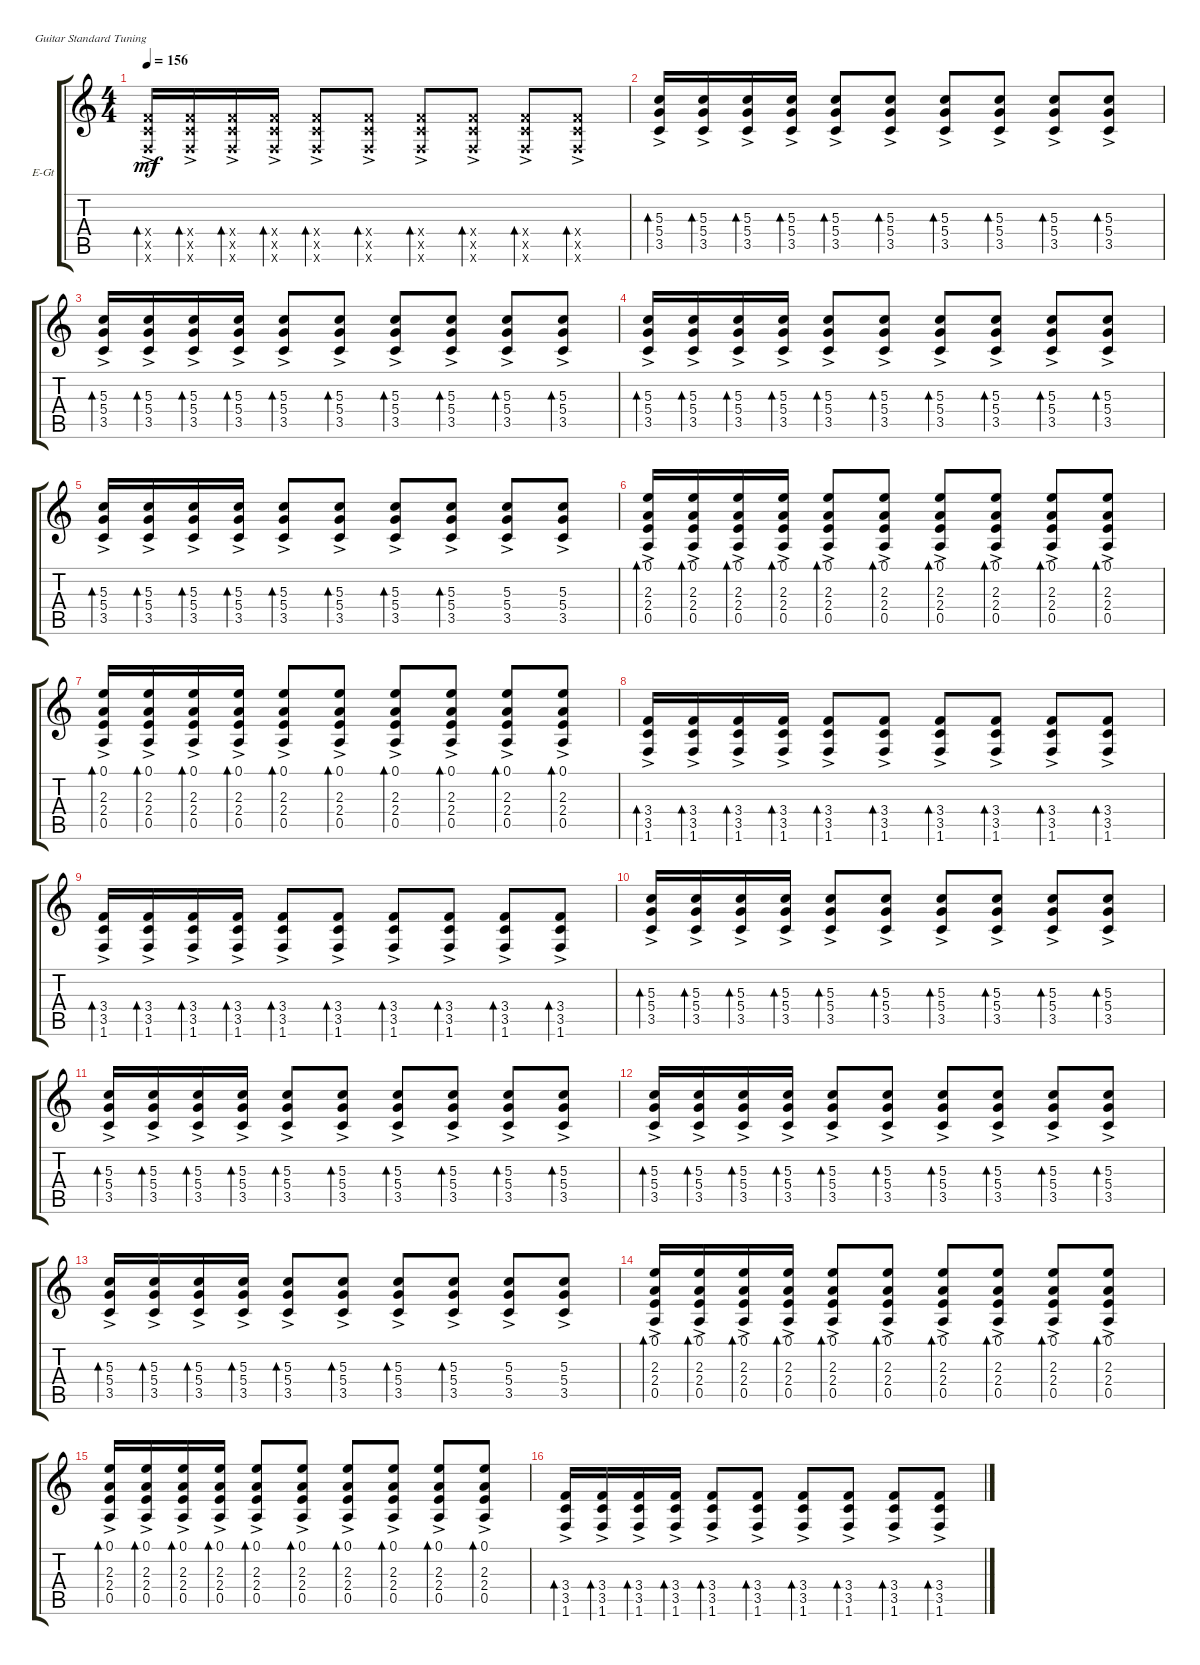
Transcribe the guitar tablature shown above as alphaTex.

\defaultSystemsLayout 4
\bracketExtendMode groupsimilarinstruments
\firstSystemTrackNameOrientation horizontal
\otherSystemsTrackNameOrientation horizontal
\track ("Electric Guitar" "E-Gt") {instrument distortionguitar}
\staff {score tabs}
\tuning (E4 B3 G3 D3 A2 E2)
\ts (4 4)
\tempo 156
\clef g2
\ks c
(1.6{ac x} 3.5{ac x} 3.4{ac x}).16{bd 30 dy mf} (1.6{ac x} 3.5{ac x} 3.4{ac x}).16{bd 30} (1.6{ac x} 3.5{ac x} 3.4{ac x}).16{bd 30} (1.6{ac x} 3.5{ac x} 3.4{ac x}).16{bd 30} (1.6{ac x} 3.5{ac x} 3.4{ac x}).8{bd 30} (1.6{ac x} 3.5{ac x} 3.4{ac x}).8{bd 30} (1.6{ac x} 3.5{ac x} 3.4{ac x}).8{bd 30} (1.6{ac x} 3.5{ac x} 3.4{ac x}).8{bd 30} (1.6{ac x} 3.5{ac x} 3.4{ac x}).8{bd 30} (1.6{ac x} 3.5{ac x} 3.4{ac x}).8{bd 30} |
(3.5{ac} 5.4{ac} 5.3{ac}).16{bd 30} (3.5{ac} 5.4{ac} 5.3{ac}).16{bd 30} (3.5{ac} 5.4{ac} 5.3{ac}).16{bd 30} (3.5{ac} 5.4{ac} 5.3{ac}).16{bd 30} (3.5{ac} 5.4{ac} 5.3{ac}).8{bd 30} (3.5{ac} 5.4{ac} 5.3{ac}).8{bd 30} (3.5{ac} 5.4{ac} 5.3{ac}).8{bd 30} (3.5{ac} 5.4{ac} 5.3{ac}).8{bd 30} (3.5{ac} 5.4{ac} 5.3{ac}).8{bd 30} (3.5{ac} 5.4{ac} 5.3{ac}).8{bd 30} |
(3.5{ac} 5.4{ac} 5.3{ac}).16{bd 30} (3.5{ac} 5.4{ac} 5.3{ac}).16{bd 30} (3.5{ac} 5.4{ac} 5.3{ac}).16{bd 30} (3.5{ac} 5.4{ac} 5.3{ac}).16{bd 30} (3.5{ac} 5.4{ac} 5.3{ac}).8{bd 30} (3.5{ac} 5.4{ac} 5.3{ac}).8{bd 30} (3.5{ac} 5.4{ac} 5.3{ac}).8{bd 30} (3.5{ac} 5.4{ac} 5.3{ac}).8{bd 30} (5.4{ac} 5.3{ac} 3.5{ac}).8{bd 30} (3.5{ac} 5.4{ac} 5.3{ac}).8{bd 30} |
(3.5{ac} 5.4{ac} 5.3{ac}).16{bd 30} (3.5{ac} 5.4{ac} 5.3{ac}).16{bd 30} (3.5{ac} 5.4{ac} 5.3{ac}).16{bd 30} (3.5{ac} 5.4{ac} 5.3{ac}).16{bd 30} (3.5{ac} 5.4{ac} 5.3{ac}).8{bd 30} (3.5{ac} 5.4{ac} 5.3{ac}).8{bd 30} (3.5{ac} 5.4{ac} 5.3{ac}).8{bd 30} (3.5{ac} 5.4{ac} 5.3{ac}).8{bd 30} (3.5{ac} 5.4{ac} 5.3{ac}).8{bd 30} (3.5{ac} 5.4{ac} 5.3{ac}).8{bd 30} |
(3.5{ac} 5.4{ac} 5.3{ac}).16{bd 30} (3.5{ac} 5.4{ac} 5.3{ac}).16{bd 30} (3.5{ac} 5.4{ac} 5.3{ac}).16{bd 30} (3.5{ac} 5.4{ac} 5.3{ac}).16{bd 30} (3.5{ac} 5.4{ac} 5.3{ac}).8{bd 30} (3.5{ac} 5.4{ac} 5.3{ac}).8{bd 30} (3.5{ac} 5.4{ac} 5.3{ac}).8{bd 30} (3.5{ac} 5.4{ac} 5.3{ac}).8{bd 30} (5.3{ac} 5.4{ac} 3.5{ac}).8 (5.3{ac} 5.4{ac} 3.5{ac}).8 |
(0.5{ac} 2.4{ac} 2.3{ac} 0.1{ac}).16{bd 30} (0.5{ac} 2.4{ac} 2.3{ac} 0.1{ac}).16{bd 30} (0.5{ac} 2.4{ac} 2.3{ac} 0.1{ac}).16{bd 30} (0.5{ac} 2.4{ac} 2.3{ac} 0.1{ac}).16{bd 30} (0.5{ac} 2.4{ac} 2.3{ac} 0.1{ac}).8{bd 30} (0.5{ac} 2.4{ac} 2.3{ac} 0.1{ac}).8{bd 30} (0.5{ac} 2.4{ac} 2.3{ac} 0.1{ac}).8{bd 30} (0.5{ac} 2.4{ac} 2.3{ac} 0.1{ac}).8{bd 30} (0.5{ac} 2.4{ac} 2.3{ac} 0.1{ac}).8{bd 30} (0.5{ac} 2.4{ac} 2.3{ac} 0.1{ac}).8{bd 30} |
(0.5{ac} 2.4{ac} 2.3{ac} 0.1{ac}).16{bd 30} (0.5{ac} 2.4{ac} 2.3{ac} 0.1{ac}).16{bd 30} (0.5{ac} 2.4{ac} 2.3{ac} 0.1{ac}).16{bd 30} (0.5{ac} 2.4{ac} 2.3{ac} 0.1{ac}).16{bd 30} (0.5{ac} 2.4{ac} 2.3{ac} 0.1{ac}).8{bd 30} (0.5{ac} 2.4{ac} 2.3{ac} 0.1{ac}).8{bd 30} (0.5{ac} 2.4{ac} 2.3{ac} 0.1{ac}).8{bd 30} (0.5{ac} 2.4{ac} 2.3{ac} 0.1{ac}).8{bd 30} (0.5{ac} 2.4{ac} 2.3{ac} 0.1{ac}).8{bd 30} (0.5{ac} 2.4{ac} 2.3{ac} 0.1{ac}).8{bd 30} |
(1.6{ac} 3.5{ac} 3.4{ac}).16{bd 30} (1.6{ac} 3.5{ac} 3.4{ac}).16{bd 30} (1.6{ac} 3.5{ac} 3.4{ac}).16{bd 30} (1.6{ac} 3.5{ac} 3.4{ac}).16{bd 30} (1.6{ac} 3.5{ac} 3.4{ac}).8{bd 30} (1.6{ac} 3.5{ac} 3.4{ac}).8{bd 30} (1.6{ac} 3.5{ac} 3.4{ac}).8{bd 30} (1.6{ac} 3.5{ac} 3.4{ac}).8{bd 30} (1.6{ac} 3.5{ac} 3.4{ac}).8{bd 30} (1.6{ac} 3.5{ac} 3.4{ac}).8{bd 30} |
(1.6{ac} 3.5{ac} 3.4{ac}).16{bd 30} (1.6{ac} 3.5{ac} 3.4{ac}).16{bd 30} (1.6{ac} 3.5{ac} 3.4{ac}).16{bd 30} (1.6{ac} 3.5{ac} 3.4{ac}).16{bd 30} (1.6{ac} 3.5{ac} 3.4{ac}).8{bd 30} (1.6{ac} 3.5{ac} 3.4{ac}).8{bd 30} (1.6{ac} 3.5{ac} 3.4{ac}).8{bd 30} (1.6{ac} 3.5{ac} 3.4{ac}).8{bd 30} (1.6{ac} 3.5{ac} 3.4{ac}).8{bd 30} (1.6{ac} 3.5{ac} 3.4{ac}).8{bd 30} |
(3.5{ac} 5.4{ac} 5.3{ac}).16{bd 30} (3.5{ac} 5.4{ac} 5.3{ac}).16{bd 30} (3.5{ac} 5.4{ac} 5.3{ac}).16{bd 30} (3.5{ac} 5.4{ac} 5.3{ac}).16{bd 30} (3.5{ac} 5.4{ac} 5.3{ac}).8{bd 30} (3.5{ac} 5.4{ac} 5.3{ac}).8{bd 30} (3.5{ac} 5.4{ac} 5.3{ac}).8{bd 30} (3.5{ac} 5.4{ac} 5.3{ac}).8{bd 30} (3.5{ac} 5.4{ac} 5.3{ac}).8{bd 30} (3.5{ac} 5.4{ac} 5.3{ac}).8{bd 30} |
(3.5{ac} 5.4{ac} 5.3{ac}).16{bd 30} (3.5{ac} 5.4{ac} 5.3{ac}).16{bd 30} (3.5{ac} 5.4{ac} 5.3{ac}).16{bd 30} (3.5{ac} 5.4{ac} 5.3{ac}).16{bd 30} (3.5{ac} 5.4{ac} 5.3{ac}).8{bd 30} (3.5{ac} 5.4{ac} 5.3{ac}).8{bd 30} (3.5{ac} 5.4{ac} 5.3{ac}).8{bd 30} (3.5{ac} 5.4{ac} 5.3{ac}).8{bd 30} (5.4{ac} 5.3{ac} 3.5{ac}).8{bd 30} (3.5{ac} 5.4{ac} 5.3{ac}).8{bd 30} |
(3.5{ac} 5.4{ac} 5.3{ac}).16{bd 30} (3.5{ac} 5.4{ac} 5.3{ac}).16{bd 30} (3.5{ac} 5.4{ac} 5.3{ac}).16{bd 30} (3.5{ac} 5.4{ac} 5.3{ac}).16{bd 30} (3.5{ac} 5.4{ac} 5.3{ac}).8{bd 30} (3.5{ac} 5.4{ac} 5.3{ac}).8{bd 30} (3.5{ac} 5.4{ac} 5.3{ac}).8{bd 30} (3.5{ac} 5.4{ac} 5.3{ac}).8{bd 30} (3.5{ac} 5.4{ac} 5.3{ac}).8{bd 30} (3.5{ac} 5.4{ac} 5.3{ac}).8{bd 30} |
(3.5{ac} 5.4{ac} 5.3{ac}).16{bd 30} (3.5{ac} 5.4{ac} 5.3{ac}).16{bd 30} (3.5{ac} 5.4{ac} 5.3{ac}).16{bd 30} (3.5{ac} 5.4{ac} 5.3{ac}).16{bd 30} (3.5{ac} 5.4{ac} 5.3{ac}).8{bd 30} (3.5{ac} 5.4{ac} 5.3{ac}).8{bd 30} (3.5{ac} 5.4{ac} 5.3{ac}).8{bd 30} (3.5{ac} 5.4{ac} 5.3{ac}).8{bd 30} (5.3{ac} 5.4{ac} 3.5{ac}).8 (5.3{ac} 5.4{ac} 3.5{ac}).8 |
(0.5{ac} 2.4{ac} 2.3{ac} 0.1{ac}).16{bd 30} (0.5{ac} 2.4{ac} 2.3{ac} 0.1{ac}).16{bd 30} (0.5{ac} 2.4{ac} 2.3{ac} 0.1{ac}).16{bd 30} (0.5{ac} 2.4{ac} 2.3{ac} 0.1{ac}).16{bd 30} (0.5{ac} 2.4{ac} 2.3{ac} 0.1{ac}).8{bd 30} (0.5{ac} 2.4{ac} 2.3{ac} 0.1{ac}).8{bd 30} (0.5{ac} 2.4{ac} 2.3{ac} 0.1{ac}).8{bd 30} (0.5{ac} 2.4{ac} 2.3{ac} 0.1{ac}).8{bd 30} (0.5{ac} 2.4{ac} 2.3{ac} 0.1{ac}).8{bd 30} (0.5{ac} 2.4{ac} 2.3{ac} 0.1{ac}).8{bd 30} |
(0.5{ac} 2.4{ac} 2.3{ac} 0.1{ac}).16{bd 30} (0.5{ac} 2.4{ac} 2.3{ac} 0.1{ac}).16{bd 30} (0.5{ac} 2.4{ac} 2.3{ac} 0.1{ac}).16{bd 30} (0.5{ac} 2.4{ac} 2.3{ac} 0.1{ac}).16{bd 30} (0.5{ac} 2.4{ac} 2.3{ac} 0.1{ac}).8{bd 30} (0.5{ac} 2.4{ac} 2.3{ac} 0.1{ac}).8{bd 30} (0.5{ac} 2.4{ac} 2.3{ac} 0.1{ac}).8{bd 30} (0.5{ac} 2.4{ac} 2.3{ac} 0.1{ac}).8{bd 30} (0.5{ac} 2.4{ac} 2.3{ac} 0.1{ac}).8{bd 30} (0.5{ac} 2.4{ac} 2.3{ac} 0.1{ac}).8{bd 30} |
(1.6{ac} 3.5{ac} 3.4{ac}).16{bd 30} (1.6{ac} 3.5{ac} 3.4{ac}).16{bd 30} (1.6{ac} 3.5{ac} 3.4{ac}).16{bd 30} (1.6{ac} 3.5{ac} 3.4{ac}).16{bd 30} (1.6{ac} 3.5{ac} 3.4{ac}).8{bd 30} (1.6{ac} 3.5{ac} 3.4{ac}).8{bd 30} (1.6{ac} 3.5{ac} 3.4{ac}).8{bd 30} (1.6{ac} 3.5{ac} 3.4{ac}).8{bd 30} (1.6{ac} 3.5{ac} 3.4{ac}).8{bd 30} (1.6{ac} 3.5{ac} 3.4{ac}).8{bd 30}
